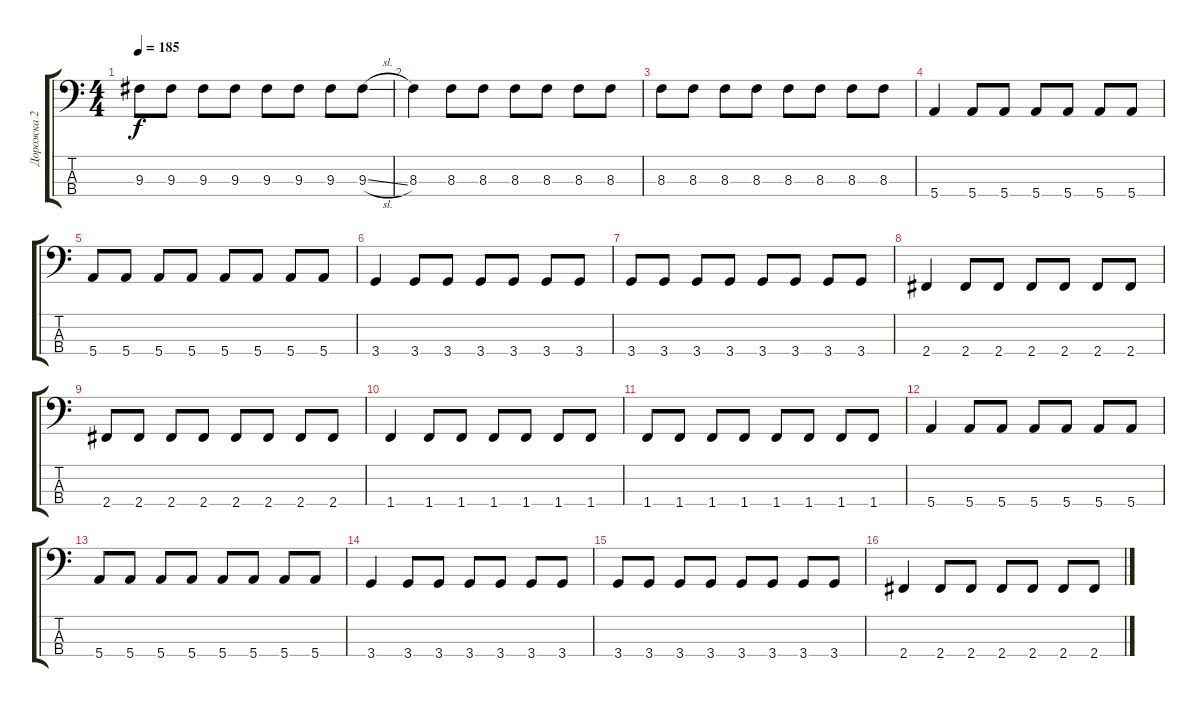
\track ("Дорожка 2" "Дорожка 2") {instrument electricbasspick}
\staff {score tabs}
\tuning (G2 D2 A1 E1) {hide}
\ts (4 4)
\tempo 185
\clef f4
\ks c
9.3.8{dy f} 9.3.8 9.3.8 9.3.8 9.3.8 9.3.8 9.3.8 9.3{sl}.8 |
8.3.4 8.3.8 8.3.8 8.3.8 8.3.8 8.3.8 8.3.8 |
8.3.8 8.3.8 8.3.8 8.3.8 8.3.8 8.3.8 8.3.8 8.3.8 |
5.4.4 5.4.8 5.4.8 5.4.8 5.4.8 5.4.8 5.4.8 |
5.4.8 5.4.8 5.4.8 5.4.8 5.4.8 5.4.8 5.4.8 5.4.8 |
3.4.4 3.4.8 3.4.8 3.4.8 3.4.8 3.4.8 3.4.8 |
3.4.8 3.4.8 3.4.8 3.4.8 3.4.8 3.4.8 3.4.8 3.4.8 |
2.4.4 2.4.8 2.4.8 2.4.8 2.4.8 2.4.8 2.4.8 |
2.4.8 2.4.8 2.4.8 2.4.8 2.4.8 2.4.8 2.4.8 2.4.8 |
1.4.4 1.4.8 1.4.8 1.4.8 1.4.8 1.4.8 1.4.8 |
1.4.8 1.4.8 1.4.8 1.4.8 1.4.8 1.4.8 1.4.8 1.4.8 |
5.4.4 5.4.8 5.4.8 5.4.8 5.4.8 5.4.8 5.4.8 |
5.4.8 5.4.8 5.4.8 5.4.8 5.4.8 5.4.8 5.4.8 5.4.8 |
3.4.4 3.4.8 3.4.8 3.4.8 3.4.8 3.4.8 3.4.8 |
3.4.8 3.4.8 3.4.8 3.4.8 3.4.8 3.4.8 3.4.8 3.4.8 |
2.4.4 2.4.8 2.4.8 2.4.8 2.4.8 2.4.8 2.4.8
